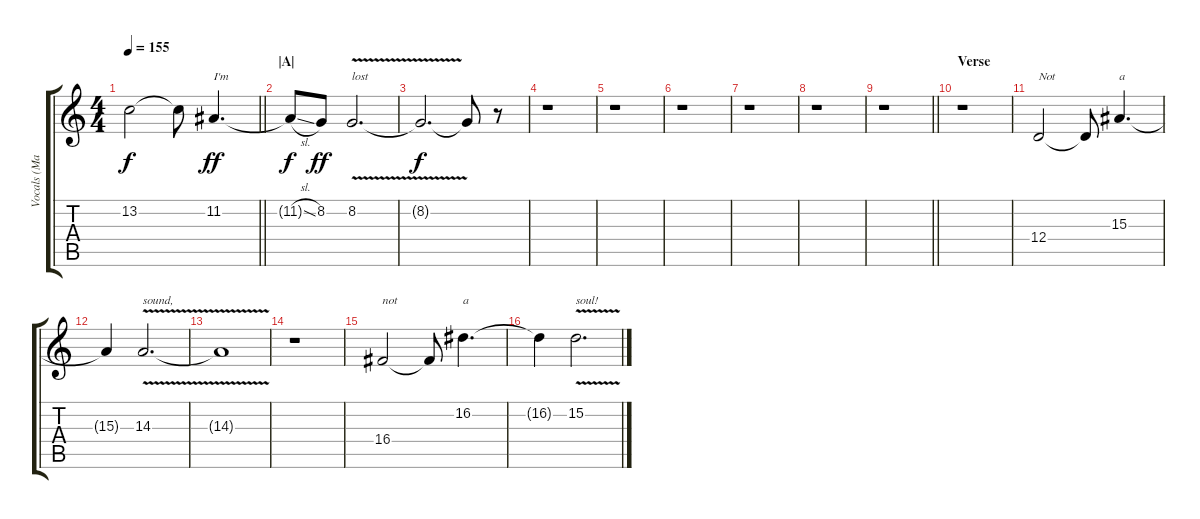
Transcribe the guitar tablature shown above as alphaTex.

\track ("Vocals (Marcela)" "Vocals (Ma") {instrument lead6voice}
\staff {score tabs}
\tuning (E4 B3 G3 D3 A2 E2) {hide}
\ts (4 4)
\tempo 155
\clef g2
\barLineRight lightlight
\ks c
13.2{t}.2{dy f} 13.2{t}.8 11.2.4{d txt "I'm" dy ff} |
\section ("" "|A|")
11.2{sl t}.8{dy f} 8.2.8{dy ff} 8.2{v}.2{d txt "lost"} |
8.2{t}.2{d dy f} 8.2{t}.8 r.8 |
r.1 |
r.1 |
r.1 |
r.1 |
r.1 |
\barLineRight lightlight
r.1 |
\section ("" "Verse")
r.1 |
12.4.2{txt "Not"} 12.4{t}.8 15.3.4{d txt "a "} |
15.3{t}.4 14.3{v}.2{d txt "sound,"} |
14.3{t}.1 |
r.1 |
16.4.2{txt "not"} 16.4{t}.8 16.2.4{d txt "a"} |
16.2{t}.4 15.2{v}.2{d txt "soul!"}
